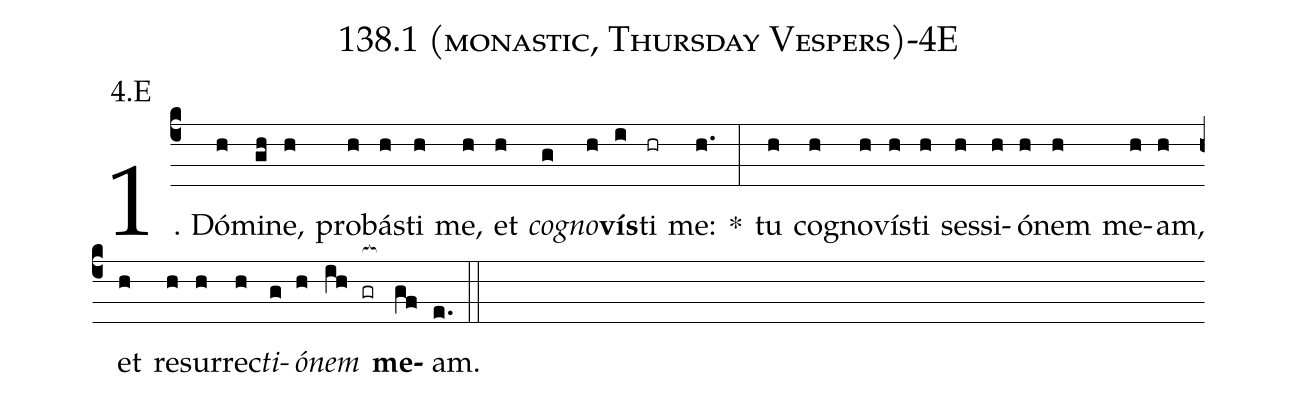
name: 138.1 (monastic, Thursday Vespers)-4E;
annotation: 4.E;
%%
(c4)1. Dó(h)mi(gh)ne,(h) pro(h)bás(h)ti(h) me,(h) et(h) <i>co</i>(g)<i>gno</i>(h)<b>vís</b>(i)ti(hr) me:(h.) *(:) tu(h) co(h)gno(h)vís(h)ti(h) ses(h)si(h)ó(h)nem(h) me(h)am,(h) et(h) re(h)sur(h)rec(h)<i>ti</i>(g)<i>ó</i>(h)<i>nem</i>(ih gr[ocb:1{]) <b>me</b>(gf[ocb:0}])am.(e.) (::)
